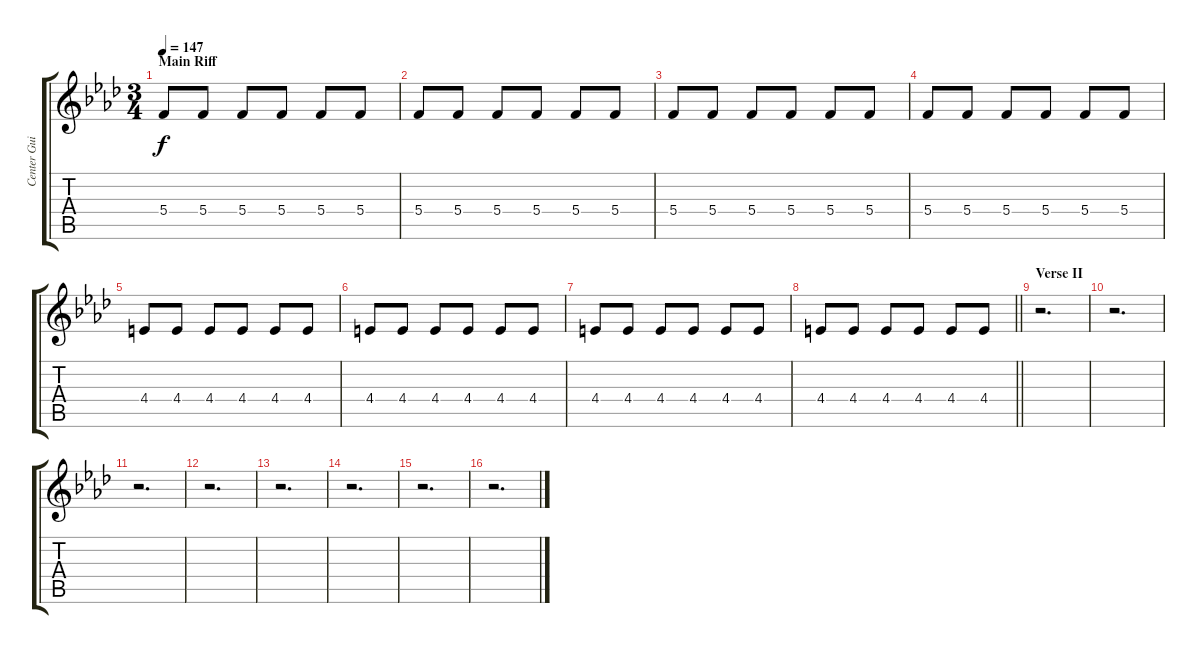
\track ("Center Guitar" "Center Gui") {instrument overdrivenguitar}
\staff {score tabs}
\tuning (D4 A3 F3 C3 G2 C2) {hide}
\ts (3 4)
\section ("" "Main Riff")
\tempo 147
\clef g2
\ks ab
5.4.8{dy f} 5.4.8 5.4.8 5.4.8 5.4.8 5.4.8 |
5.4.8 5.4.8 5.4.8 5.4.8 5.4.8 5.4.8 |
5.4.8 5.4.8 5.4.8 5.4.8 5.4.8 5.4.8 |
5.4.8 5.4.8 5.4.8 5.4.8 5.4.8 5.4.8 |
4.4.8 4.4.8 4.4.8 4.4.8 4.4.8 4.4.8 |
4.4.8 4.4.8 4.4.8 4.4.8 4.4.8 4.4.8 |
4.4.8 4.4.8 4.4.8 4.4.8 4.4.8 4.4.8 |
\barLineRight lightlight
4.4.8 4.4.8 4.4.8 4.4.8 4.4.8 4.4.8 |
\section ("" "Verse II")
r.2{d} |
r.2{d} |
r.2{d} |
r.2{d} |
r.2{d} |
r.2{d} |
r.2{d} |
r.2{d}
